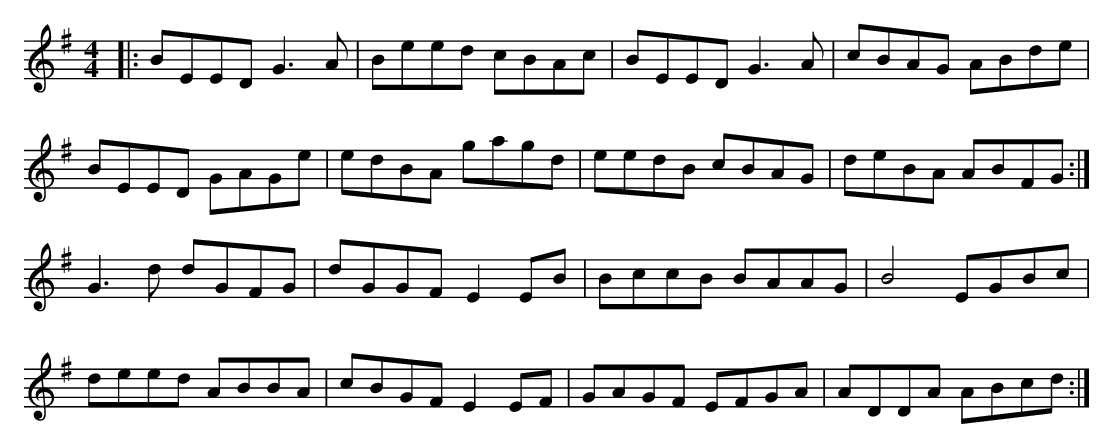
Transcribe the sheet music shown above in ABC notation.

X:1
M:4/4
K:Emin
|:BEED G3A|Beed cBAc|BEED G3A|cBAG ABde|
BEED GAGe|edBA gagd|eedB cBAG|deBA ABFG:|
G3d dGFG|dGGF E2EB|BccB BAAG|B4 EGBc|
deed ABBA|cBGF E2EF|GAGF EFGA|ADDA ABcd:|
